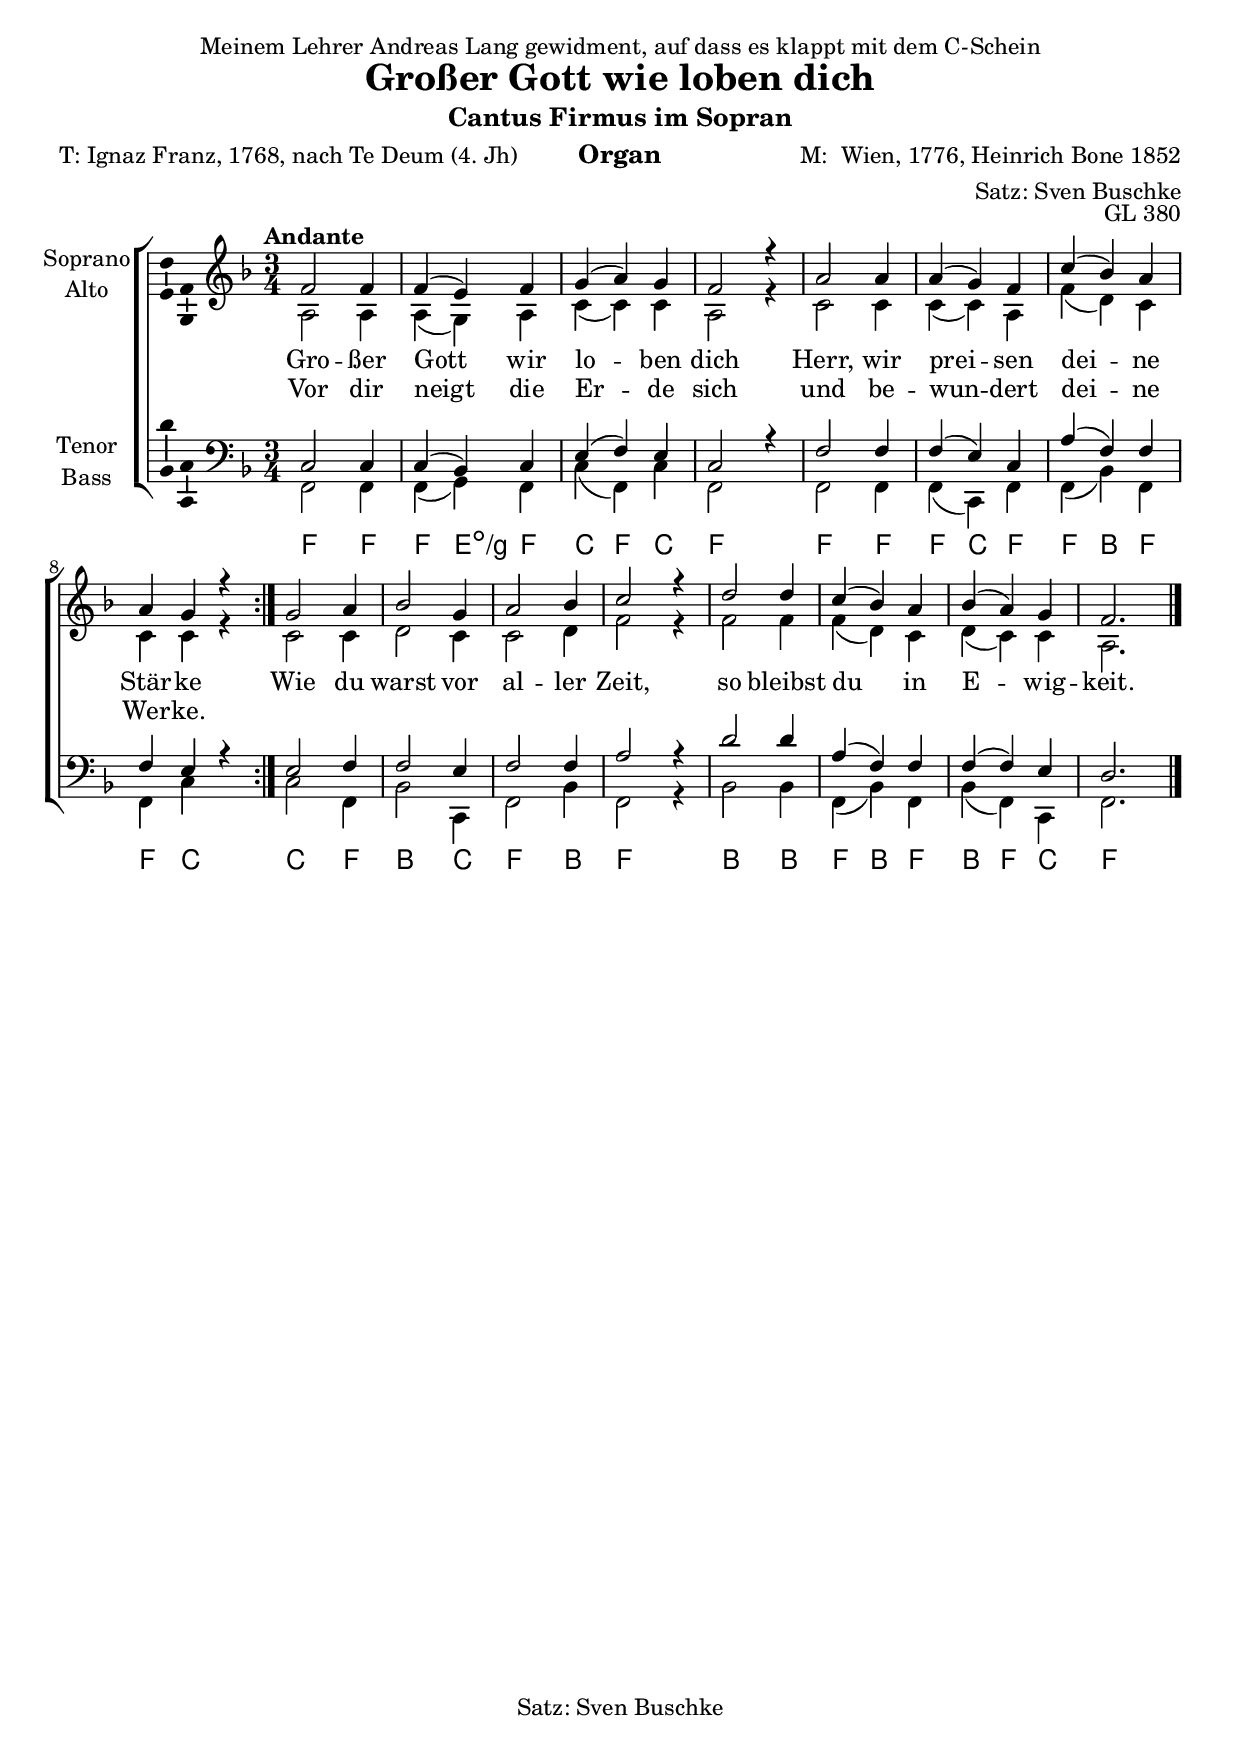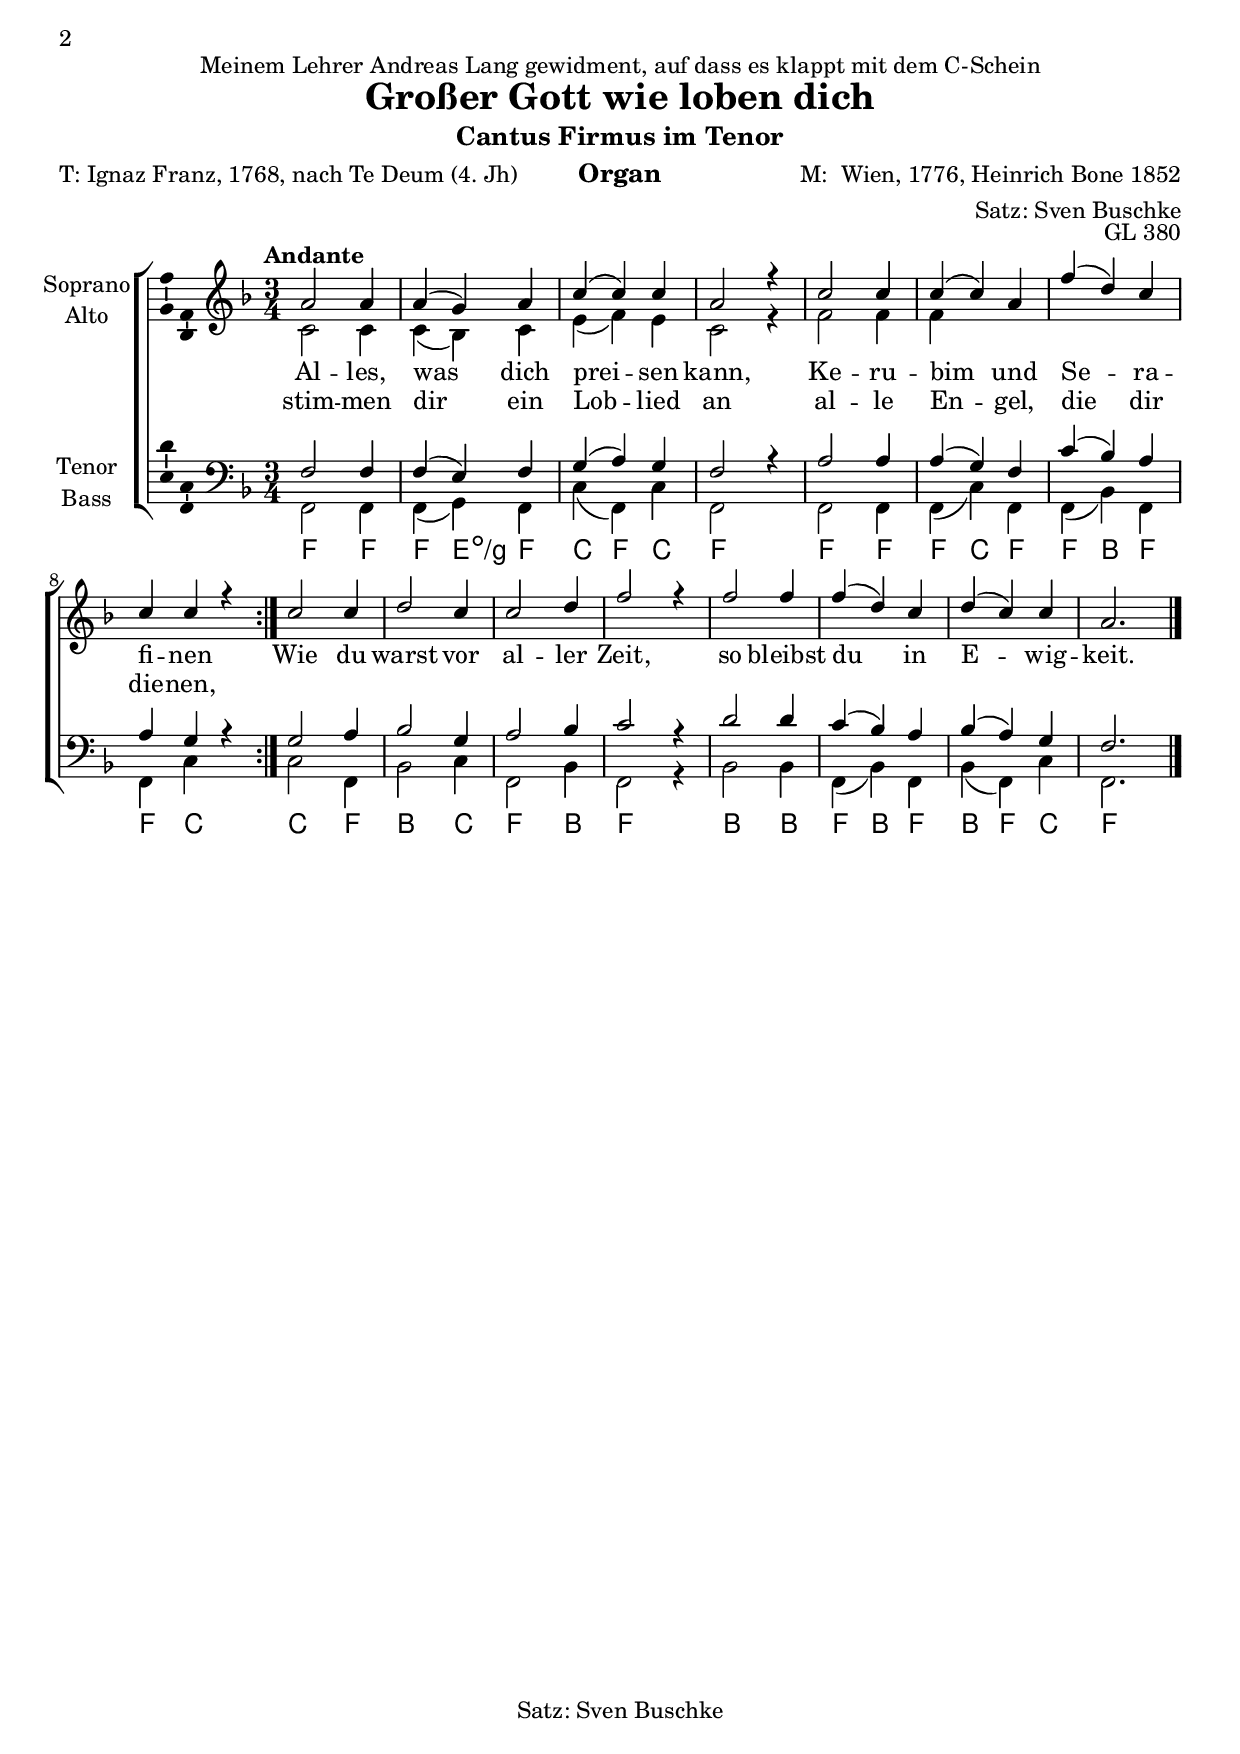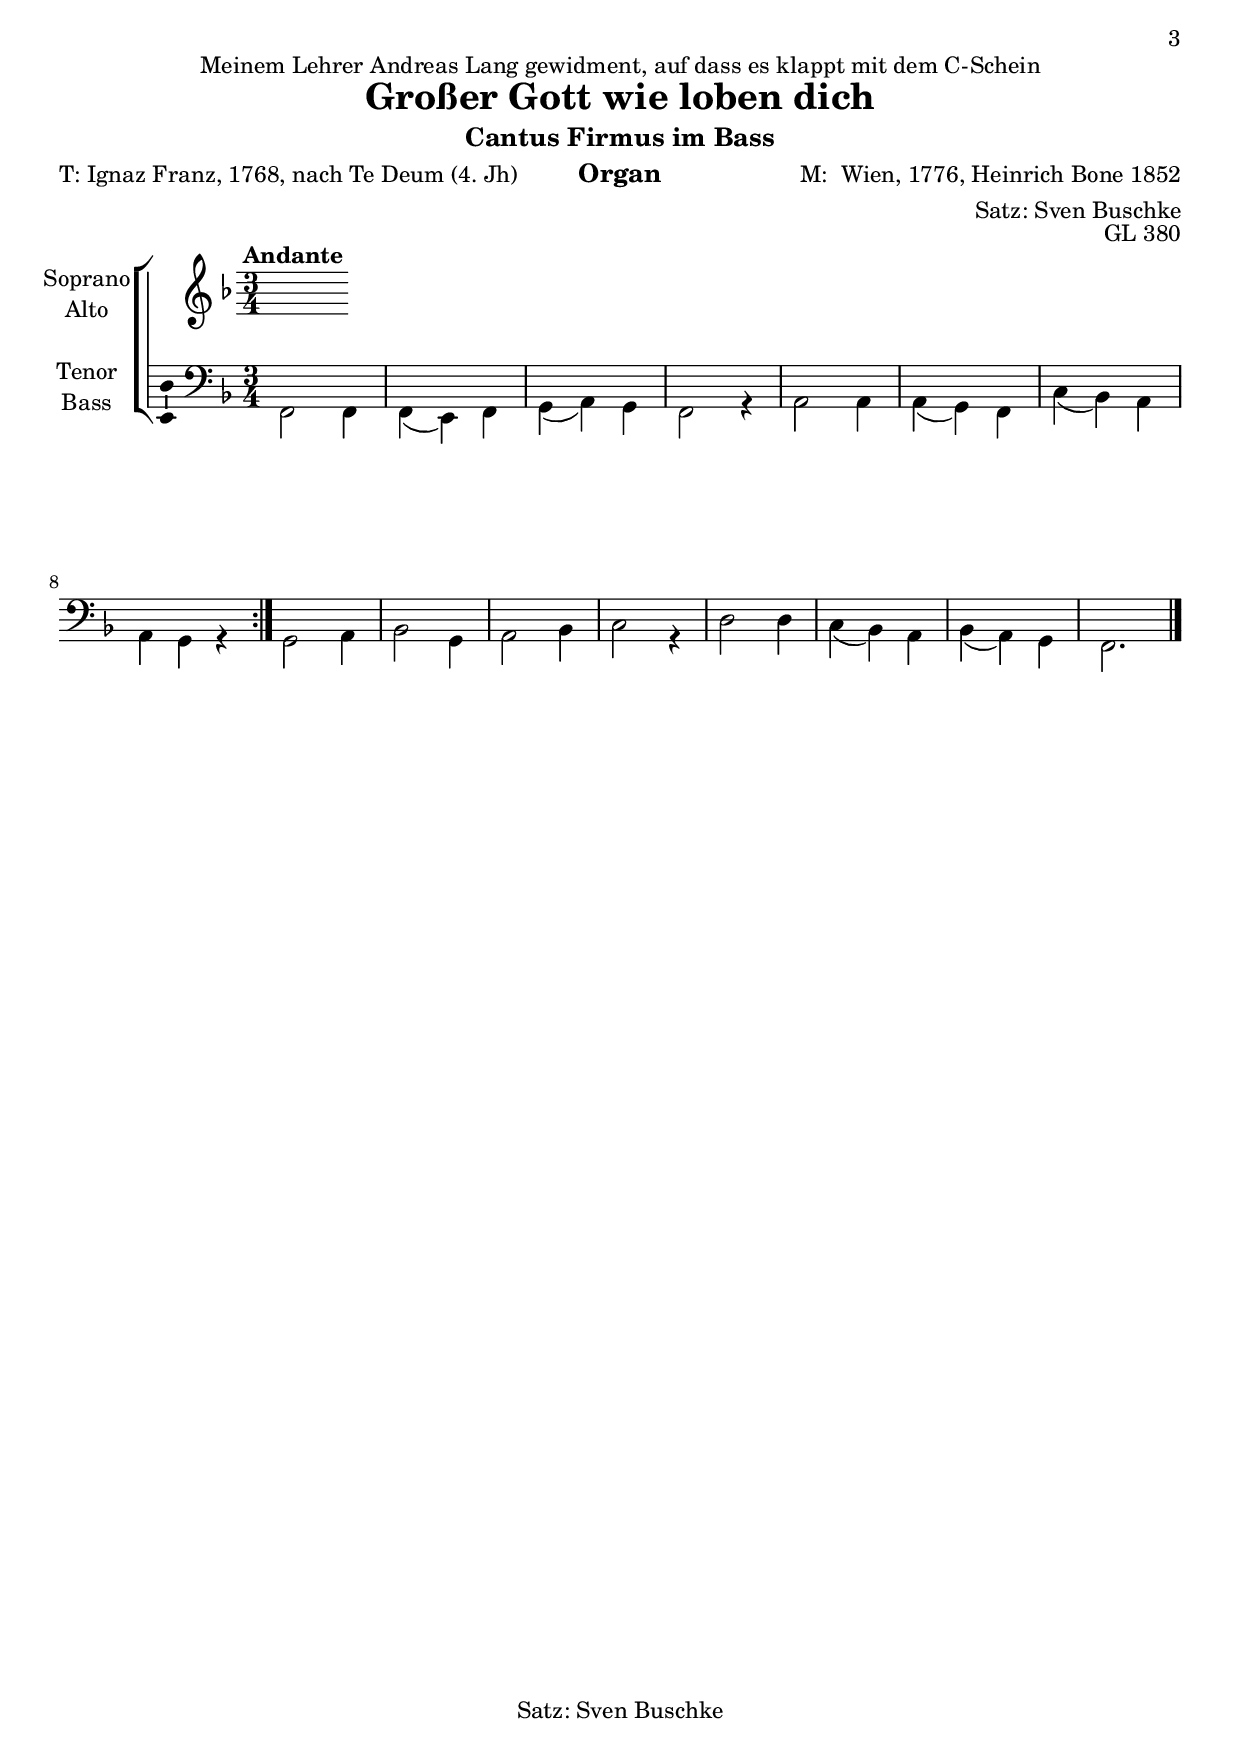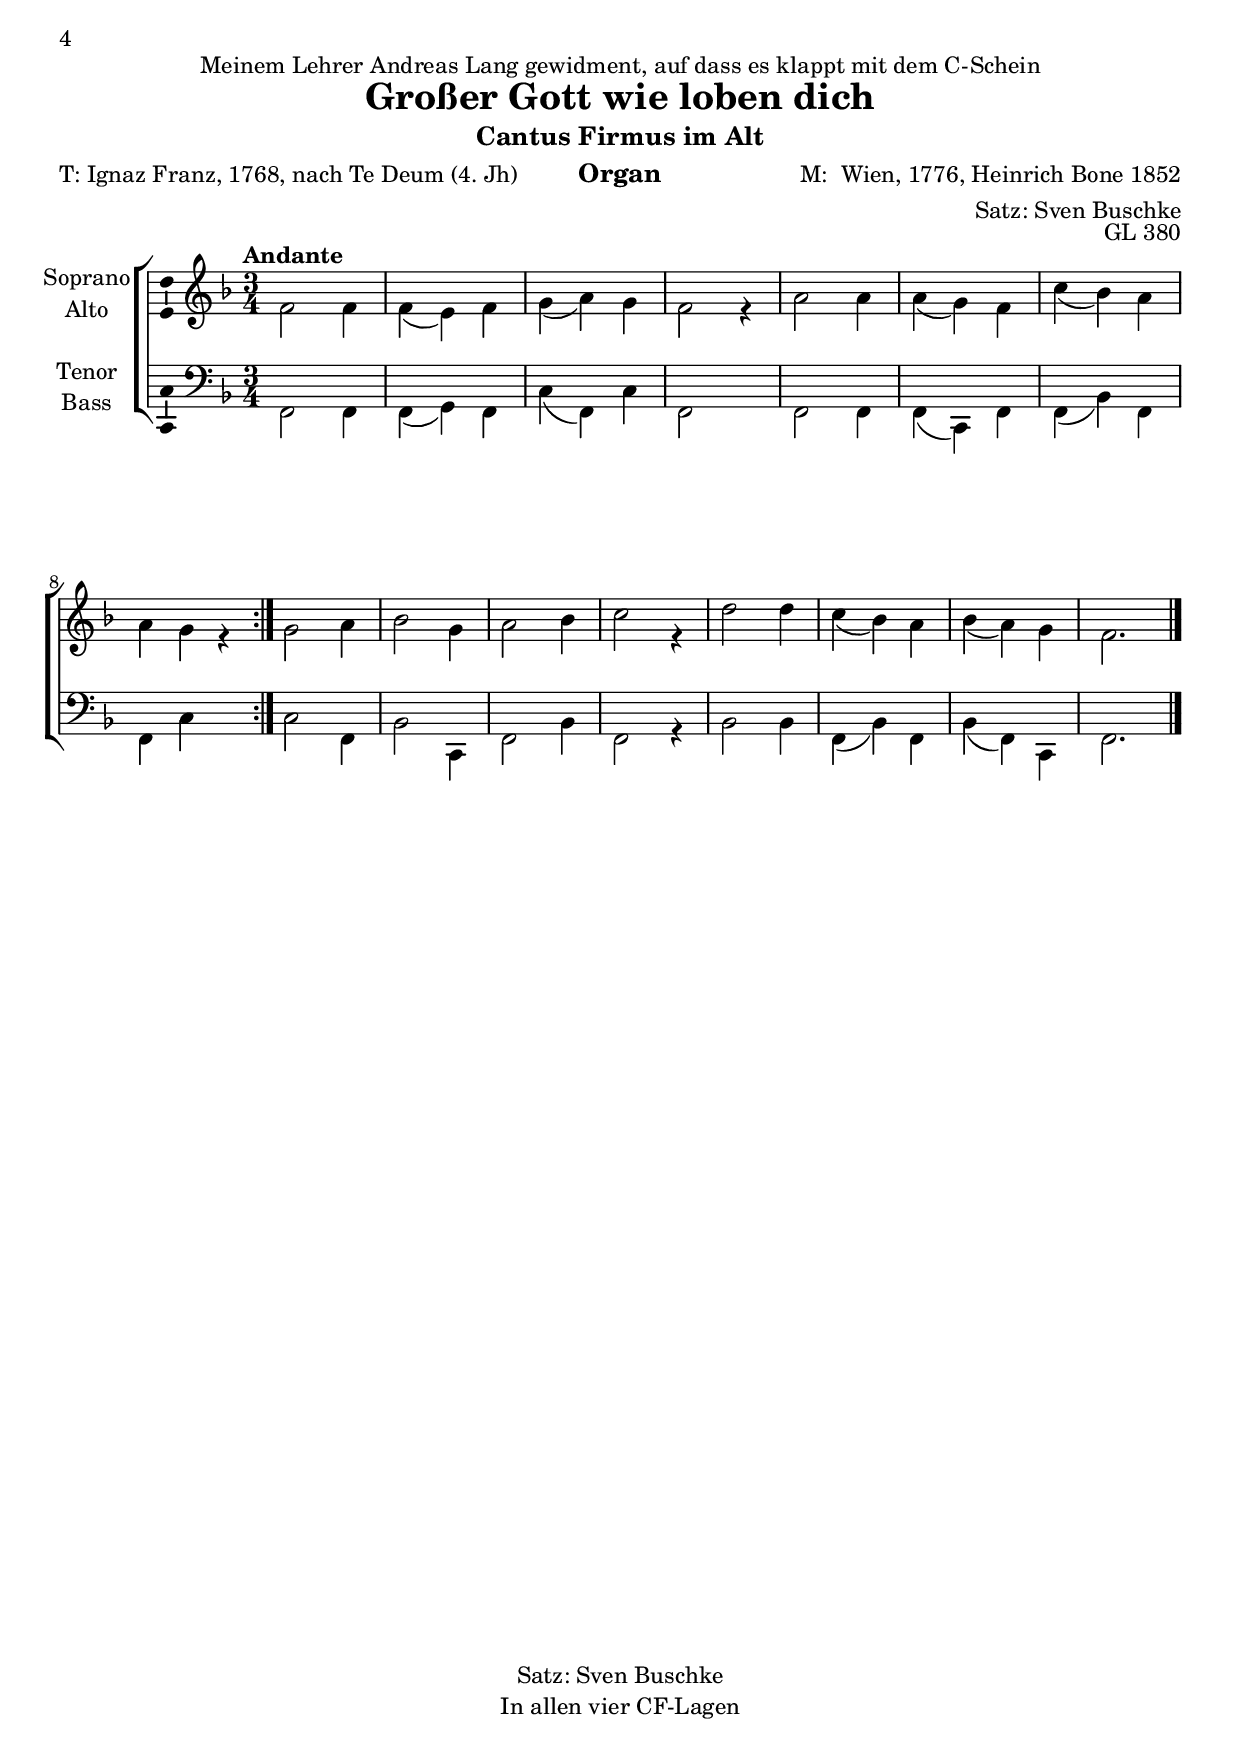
\version "2.24.1"
\language "english"

\include "predefined-guitar-fretboards.ly"

\header {
  dedication = "Meinem Lehrer Andreas Lang gewidment, auf dass es klappt mit dem C-Schein"
  title = "Großer Gott wie loben dich"
  subsubtitle = ""
  instrument = "Organ"
  composer = "M:  Wien, 1776, Heinrich Bone 1852"
  arranger = "Satz: Sven Buschke"
  poet = "T: Ignaz Franz, 1768, nach Te Deum (4. Jh)"
  meter = ""
  piece = ""
  opus = "GL 380"
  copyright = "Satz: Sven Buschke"
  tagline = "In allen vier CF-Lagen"
}

global = {
  \key f \major
  \time 3/4
  \tempo "Andante"
}

scoreASoprano = \relative c'' {
  \global
  % Music follows here.
  \repeat volta 2 {
    f,2 f4 f(e) f g(a) g f2 r4
    a2 a4 a(g) f c'(bf) a a g r4
  }
  g2 a4 bf2 g4 a2 bf4 c2 r4
  d2 d4 c(bf) a bf(a) g f2.
  \bar "|."
}

scoreAAlto = \relative c' {
  \global
  % Music follows here.
  \repeat volta 2 {
    a2 a4 a(g) a c(c) c a2 r4
    c2 c4 c(c) a f'(d) c c c r4
  }
  c2 c4 d2 c4 c2 d4 f2 r4
  f2 f4 f(d) c d(c) c a2.
}

scoreATenor = \relative c' {
  \global
  % Music follows here.
  \repeat volta 2 {
    c,2 c4 c4(bf) c e(f) e c2 r4
    f2 f4 f(e) c a'(f) f f e r
  }
  e2 f4 f2 e4 f2 f4 a2 r4
  d2 d4 a(f) f f(f)e d2.
}

scoreABass = \relative c {
  \global
  % Music follows here.
  \repeat volta 2 {
    f,2 f4 f(g) f c'(f,) c' f,2 s4
    f2 f4 f(c) f f(bf) f f c'4 s4
  }
  c2 f,4 bf2 c,4 f2 bf4 f2 r4 bf2 bf4 f(bf) f bf(f) c f2.
}

scoreAVerseA =  \lyricmode {
  % Lyrics follow here.
  Gro -- ßer Gott wir lo -- ben dich
  Herr, wir prei -- sen dei -- ne Stär -- ke

}

scoreAVerseB =  \lyricmode {
  % Lyrics follow here.
    Vor dir neigt die Er -- de sich
    und be -- wun -- dert dei -- ne Wer -- ke.
}

scoreAVerseC =  \lyricmode {
  % Lyrics follow here.
    Wie du warst vor al -- ler Zeit,
    so bleibst du in E -- wig -- keit.
}

scoreAChordNames = \chordmode {
  \global
  \germanChords
  % Chords follow here.
  \repeat volta 2 {
    f2 f4 f(e:dim/g) f c(f) c f2 s4
    f2 f4 f(c) f f(bf) f f c4 s4
  }
  c2 f4 bf2 c4 f2 bf4 f2 s4 bf2 bf4 f(bf) f bf(f) c f2.
}

scoreAFigBass = \figuremode {
  \global
  % Figures follow here.

}

scoreAChoirPart = \new ChoirStaff <<
  \new Staff \with {
    midiInstrument = "choir aahs"
    instrumentName = \markup \center-column { "Soprano" "Alto" }
  } <<
    \new Voice = "soprano" \with {
      \consists "Ambitus_engraver"
    } { \voiceOne \scoreASoprano }
    \new Voice = "alto" \with {
      \consists "Ambitus_engraver"
      \override Ambitus #'X-offset = #2.0
    } { \voiceTwo \scoreAAlto }
  >>
  \new Lyrics \with {
    \override VerticalAxisGroup #'staff-affinity = #CENTER
  } \lyricsto "soprano" { << \scoreAVerseA
                             \new Lyrics {
                               \set associatedVoice = "soprano" \scoreAVerseB
                             }
                          >>
                          \scoreAVerseC
  }
  \new Staff \with {
    midiInstrument = "choir aahs"
    instrumentName = \markup \center-column { "Tenor" "Bass" }
  } <<
    \clef bass
    \new Voice = "tenor" \with {
      \consists "Ambitus_engraver"
    } { \voiceOne \scoreATenor }
    \new Voice = "bass" \with {
      \consists "Ambitus_engraver"
      \override Ambitus #'X-offset = #2.0
    } { \voiceTwo \scoreABass }
  >>
>>

scoreAChordsPart = <<
  \new ChordNames \scoreAChordNames
%   \scoreAChordNames
%   \new FretBoards \scoreAChordNames
>>

scoreABassFiguresPart = \new FiguredBass \with {
  useBassFigureExtenders = ##t
} \scoreAFigBass

\bookpart {
  \header {
      subtitle = "Cantus Firmus im Sopran"
  }
  \score {
    <<
      \scoreAChoirPart
      \scoreAChordsPart
      \scoreABassFiguresPart
    >>
    \layout { }
    \midi {
      \tempo 4=100
    }
  }
}

scoreBSoprano = \relative c'' {
  \global
  % Music follows here.
  \repeat volta 2 {
    a2 a4 a(g) a c(c) c a2 r4
    c2  c4 c(c) a f'(d) c c c r
  }
  c2 c4 d2 c4 c2 d4 f2 r4
  f2 f4 f(d) c d(c) c a2.
}

scoreBAlto = \relative c' {
  \global
  % Music follows here.
  c2 c4 c(bf) c e(f) e c2 r4
  f2 f4 f(
}

scoreBTenor = \relative c' {
  \global
  % Music follows here.
  \repeat volta 2 {
    f,2 f4 f(e) f g(a) g f2 r4
    a2 a4 a(g) f c'(bf) a a g r4
  }
  g2 a4 bf2 g4 a2 bf4 c2 r4
  d2 d4 c(bf) a bf(a) g f2.
  \bar "|."
}

scoreBBass = \relative c {
  \global
  % Music follows here.
  \repeat volta 2 {
    f,2 f4 f(g) f c'(f,) c' f,2 s4
    f2 f4 f(c') f, f(bf) f f c'4 s4
  }
  c2 f,4 bf2 c4 f,2 bf4 f2 r4 bf2 bf4 f(bf) f bf(f) c' f,2.
}

scoreBVerseA = \lyricmode {
  % Lyrics follow here.
Al -- les, was dich prei -- sen kann,
Ke -- ru -- bim und Se -- ra -- fi -- nen
}

scoreBVerseB = \lyricmode {
  % Lyrics follow here.
stim -- men dir ein Lob -- lied an
al -- le En -- gel, die dir die -- nen,
}

scoreBVerseC = \lyricmode {
  % Lyrics follow here.
ru -- fen dir stets oh -- ne Ruh
Hei -- lig, hei -- lig, hei -- lig zu
}

scoreBChordNames = \chordmode {
  \global
  \germanChords
  % Chords follow here.
  \repeat volta 2 {
    f2 f4 f(e:dim/g) f c(f) c f2 s4
    f2 f4 f(c) f f(bf) f f c4 s4
  }
  c2 f4 bf2 c4 f2 bf4 f2 s4 bf2 bf4 f(bf) f bf(f) c f2.
}

scoreBFigBass = \figuremode {
  \global
  % Figures follow here.

}

scoreBChoirPart = \new ChoirStaff <<
  \new Staff \with {
    midiInstrument = "choir aahs"
    instrumentName = \markup \center-column { "Soprano" "Alto" }
  } <<
    \new Voice = "soprano" \with {
      \consists "Ambitus_engraver"
    } { \voiceOne \scoreBSoprano }
    \new Voice = "alto" \with {
      \consists "Ambitus_engraver"
      \override Ambitus #'X-offset = #2.0
    } { \voiceTwo \scoreBAlto }
  >>
  \new Lyrics \with {
    \override VerticalAxisGroup #'staff-affinity = #CENTER
  } \lyricsto "soprano" {<<\scoreBVerseA \new Lyrics { \set associatedVoice = "soprano" \scoreBVerseB}>> \scoreAVerseC}
  \new Staff \with {
    midiInstrument = "choir aahs"
    instrumentName = \markup \center-column { "Tenor" "Bass" }
  } <<
    \clef bass
    \new Voice = "tenor" \with {
      \consists "Ambitus_engraver"
    } { \voiceOne \scoreBTenor }
    \new Voice = "bass" \with {
      \consists "Ambitus_engraver"
      \override Ambitus #'X-offset = #2.0
    } { \voiceTwo \scoreBBass }
  >>
>>

scoreBChordsPart = <<
  \new ChordNames \scoreBChordNames
%   \scoreBChordNames
%   \new FretBoards \scoreBChordNames
>>

scoreBBassFiguresPart = \new FiguredBass \with {
  useBassFigureExtenders = ##t
} \scoreBFigBass

\bookpart {
  \header {
      subtitle = "Cantus Firmus im Tenor"
  }
  \score {
    <<
      \scoreBChoirPart
      \scoreBChordsPart
      \scoreBBassFiguresPart
    >>
    \layout { }
    \midi {
      \tempo 4=100
    }
  }
}

scoreCSoprano = \relative c'' {
  \global
  % Music follows here.

}

scoreCAlto = \relative c' {
  \global
  % Music follows here.

}

scoreCTenor = \relative c' {
  \global
  % Music follows here.

}

scoreCBass = \relative c {
  \global
  % Music follows here.
  \repeat volta 2 {
    f,2 f4 f(e) f g(a) g f2 r4
    a2 a4 a(g) f c'(bf) a a g r4
  }
  g2 a4 bf2 g4 a2 bf4 c2 r4
  d2 d4 c(bf) a bf(a) g f2.
  \bar "|."
}

scoreCVerse = \lyricmode {
  % Lyrics follow here.
Hei -- lig, Herr Gott Zaba -- ot
Hei -- lig, Herr der Him -- mels -- hee -- re
Star -- ker Hel -- fer in der Not
Him -- mel, Er -- de, Luft und Mee -- re
sind er -- füllt von dei -- nem Ruhm
al -- les ist dein Ei -- gen -- tum.
}

scoreCChordNames = \chordmode {
  \global
  \germanChords
  % Chords follow here.

}

scoreCFigBass = \figuremode {
  \global
  % Figures follow here.

}

scoreCChoirPart = \new ChoirStaff <<
  \new Staff \with {
    midiInstrument = "choir aahs"
    instrumentName = \markup \center-column { "Soprano" "Alto" }
  } <<
    \new Voice = "soprano" \with {
      \consists "Ambitus_engraver"
    } { \voiceOne \scoreCSoprano }
    \new Voice = "alto" \with {
      \consists "Ambitus_engraver"
      \override Ambitus #'X-offset = #2.0
    } { \voiceTwo \scoreCAlto }
  >>
  \new Lyrics \with {
    \override VerticalAxisGroup #'staff-affinity = #CENTER
  } \lyricsto "soprano" \scoreCVerse
  \new Staff \with {
    midiInstrument = "choir aahs"
    instrumentName = \markup \center-column { "Tenor" "Bass" }
  } <<
    \clef bass
    \new Voice = "tenor" \with {
      \consists "Ambitus_engraver"
    } { \voiceOne \scoreCTenor }
    \new Voice = "bass" \with {
      \consists "Ambitus_engraver"
      \override Ambitus #'X-offset = #2.0
    } { \voiceTwo \scoreCBass }
  >>
>>

scoreCChordsPart = <<
  \new ChordNames \scoreCChordNames
  \new FretBoards \scoreCChordNames
>>

scoreCBassFiguresPart = \new FiguredBass \with {
  useBassFigureExtenders = ##t
} \scoreCFigBass

\bookpart {
  \header {
      subtitle = "Cantus Firmus im Bass"
  }
  \score {
    <<
      \scoreCChoirPart
      \scoreCChordsPart
      \scoreCBassFiguresPart
    >>
    \layout { }
    \midi {
      \tempo 4=100
    }
  }
}

scoreDSoprano = \relative c'' {
  \global
  % Music follows here.

}

scoreDAlto = \relative c' {
  \global
  % Music follows here.
  \repeat volta 2 {
    f2 f4 f(e) f g(a) g f2 r4
    a2 a4 a(g) f c'(bf) a a g r4
  }
  g2 a4 bf2 g4 a2 bf4 c2 r4
  d2 d4 c(bf) a bf(a) g f2.
  \bar "|."
}

scoreDTenor = \relative c' {
  \global
  % Music follows here.

}

scoreDBass = \relative c {
  \global
  % Music follows here.
  \repeat volta 2 {
    f,2 f4 f(g) f c'(f,) c' f,2 s4
    f2 f4 f(c) f f(bf) f f c'4 s4
  }
  c2 f,4 bf2 c,4 f2 bf4 f2 r4 bf2 bf4 f(bf) f bf(f) c f2.
}

scoreDVerse = \lyricmode {
  % Lyrics follow here.
Der Apo -- stel heil -- ger Chor,
der Pro -- phe -- ten heh -- re Men -- ge
schickt zu dei -- nem Thron em -- por
neue Lob- und Dank -- ge -- sän -- ge
der Blut -- zeu -- gen lich -- te Schar
lobt und preist dich im -- mer -- dar.
}

scoreDChordNames = \chordmode {
  \global
  \germanChords
  % Chords follow here.

}

scoreDFigBass = \figuremode {
  \global
  % Figures follow here.

}

scoreDChoirPart = \new ChoirStaff <<
  \new Staff \with {
    midiInstrument = "choir aahs"
    instrumentName = \markup \center-column { "Soprano" "Alto" }
  } <<
    \new Voice = "soprano" \with {
      \consists "Ambitus_engraver"
    } { \voiceOne \scoreDSoprano }
    \new Voice = "alto" \with {
      \consists "Ambitus_engraver"
      \override Ambitus #'X-offset = #2.0
    } { \voiceTwo \scoreDAlto }
  >>
  \new Lyrics \with {
    \override VerticalAxisGroup #'staff-affinity = #CENTER
  } \lyricsto "soprano" \scoreDVerse
  \new Staff \with {
    midiInstrument = "choir aahs"
    instrumentName = \markup \center-column { "Tenor" "Bass" }
  } <<
    \clef bass
    \new Voice = "tenor" \with {
      \consists "Ambitus_engraver"
    } { \voiceOne \scoreDTenor }
    \new Voice = "bass" \with {
      \consists "Ambitus_engraver"
      \override Ambitus #'X-offset = #2.0
    } { \voiceTwo \scoreDBass }
  >>
>>

scoreDChordsPart = <<
  \new ChordNames \scoreDChordNames
  \new FretBoards \scoreDChordNames
>>

scoreDBassFiguresPart = \new FiguredBass \with {
  useBassFigureExtenders = ##t
} \scoreDFigBass

\bookpart {
  \header {
      subtitle = "Cantus Firmus im Alt"
  }
  \score {
    <<
      \scoreDChoirPart
      \scoreDChordsPart
      \scoreDBassFiguresPart
    >>
    \layout { }
    \midi {
      \tempo 4=100
    }
  }
}